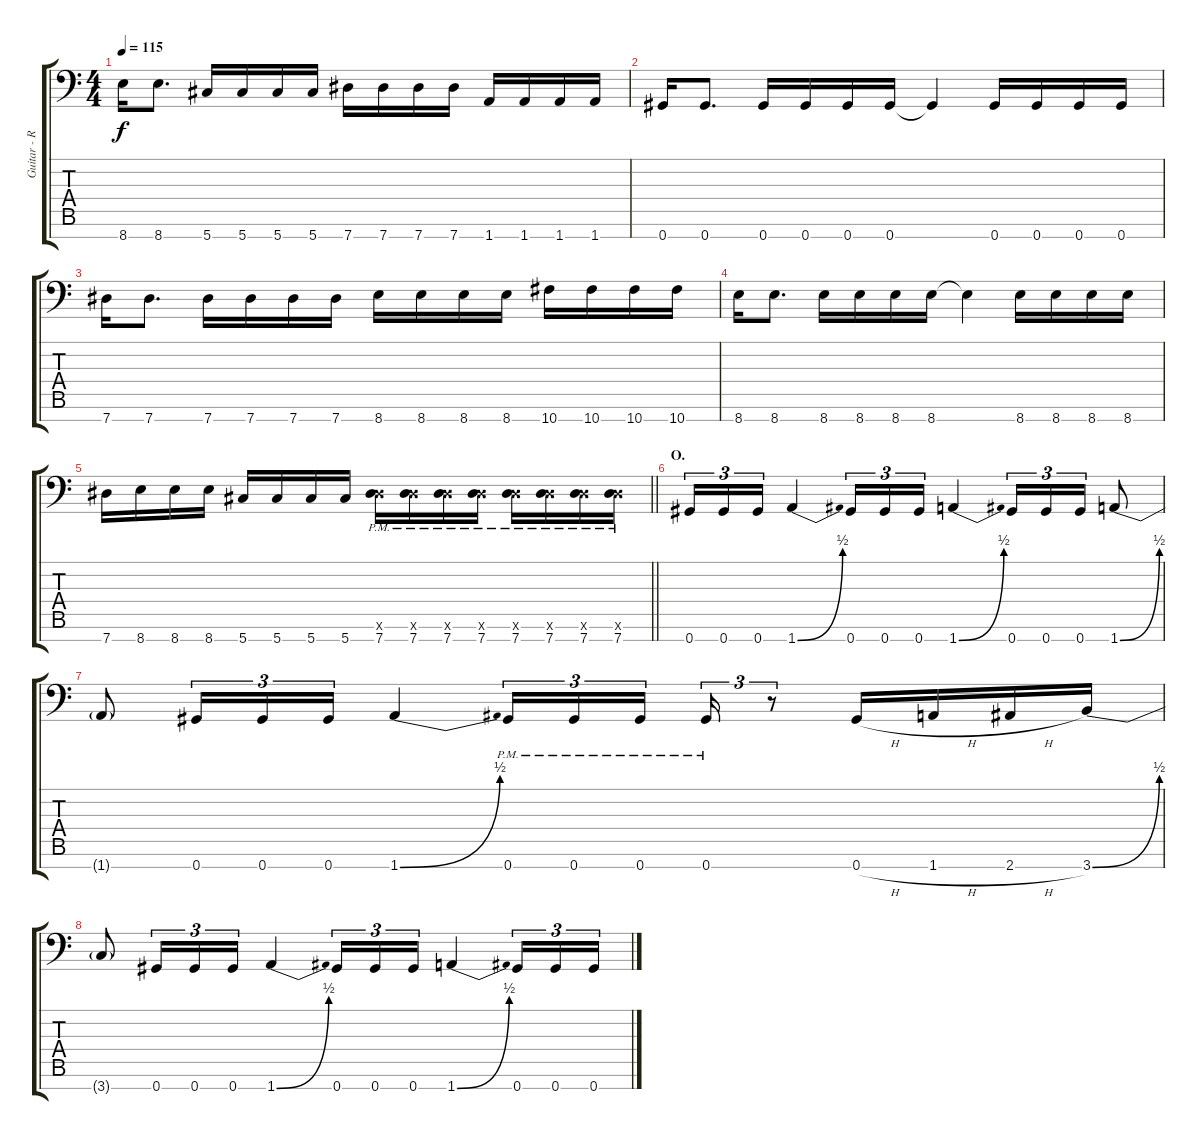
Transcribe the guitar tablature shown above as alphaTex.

\track ("Guitar - Right" "Guitar - R") {instrument distortionguitar}
\staff {score tabs}
\tuning (Eb4 Bb3 F3 Db3 Ab2 Eb2 Ab1) {hide}
\ts (4 4)
\tempo 115
\clef f4
\ks c
8.7.16{dy f} 8.7.8{d} 5.7.16 5.7.16 5.7.16 5.7.16 7.7.16 7.7.16 7.7.16 7.7.16 1.7.16 1.7.16 1.7.16 1.7.16 |
0.7.16 0.7.8{d} 0.7.16 0.7.16 0.7.16 0.7.16 0.7{t}.4 0.7.16 0.7.16 0.7.16 0.7.16 |
7.7.16 7.7.8{d} 7.7.16 7.7.16 7.7.16 7.7.16 8.7.16 8.7.16 8.7.16 8.7.16 10.7.16 10.7.16 10.7.16 10.7.16 |
8.7.16 8.7.8{d} 8.7.16 8.7.16 8.7.16 8.7.16 8.7{t}.4 8.7.16 8.7.16 8.7.16 8.7.16 |
\barLineRight lightlight
7.7.16 8.7.16 8.7.16 8.7.16 5.7.16 5.7.16 5.7.16 5.7.16 (0.6{x} 7.7{pm}).16 (0.6{x} 7.7{pm}).16 (0.6{x} 7.7{pm}).16 (0.6{x} 7.7{pm}).16 (0.6{x} 7.7{pm}).16 (0.6{x} 7.7{pm}).16 (0.6{x} 7.7{pm}).16 (0.6{x} 7.7{pm}).16 |
\section ("" "O.")
0.7.16{tu (3 2)} 0.7.16{tu (3 2)} 0.7.16{tu (3 2)} 1.7{be (bend 0 0 60 2)}.4 0.7.16{tu (3 2)} 0.7.16{tu (3 2)} 0.7.16{tu (3 2)} 1.7{be (bend 0 0 60 2)}.4 0.7.16{tu (3 2)} 0.7.16{tu (3 2)} 0.7.16{tu (3 2)} 1.7{be (bend 0 0 60 2)}.8 |
1.7{t}.8 0.7.16{tu (3 2)} 0.7.16{tu (3 2)} 0.7.16{tu (3 2)} 1.7{be (bend 0 0 60 2)}.4 0.7{pm}.16{tu (3 2)} 0.7{pm}.16{tu (3 2)} 0.7{pm}.16{tu (3 2) beam splitsecondary} 0.7{pm}.16{tu (3 2)} r.8{tu (3 2)} 0.7{h}.16 1.7{h}.16 2.7{h}.16 3.7{be (bend 0 0 60 2)}.16 |
3.7{t}.8 0.7.16{tu (3 2)} 0.7.16{tu (3 2)} 0.7.16{tu (3 2)} 1.7{be (bend 0 0 60 2)}.4 0.7.16{tu (3 2)} 0.7.16{tu (3 2)} 0.7.16{tu (3 2)} 1.7{be (bend 0 0 60 2)}.4 0.7.16{tu (3 2)} 0.7.16{tu (3 2)} 0.7.16{tu (3 2)}
